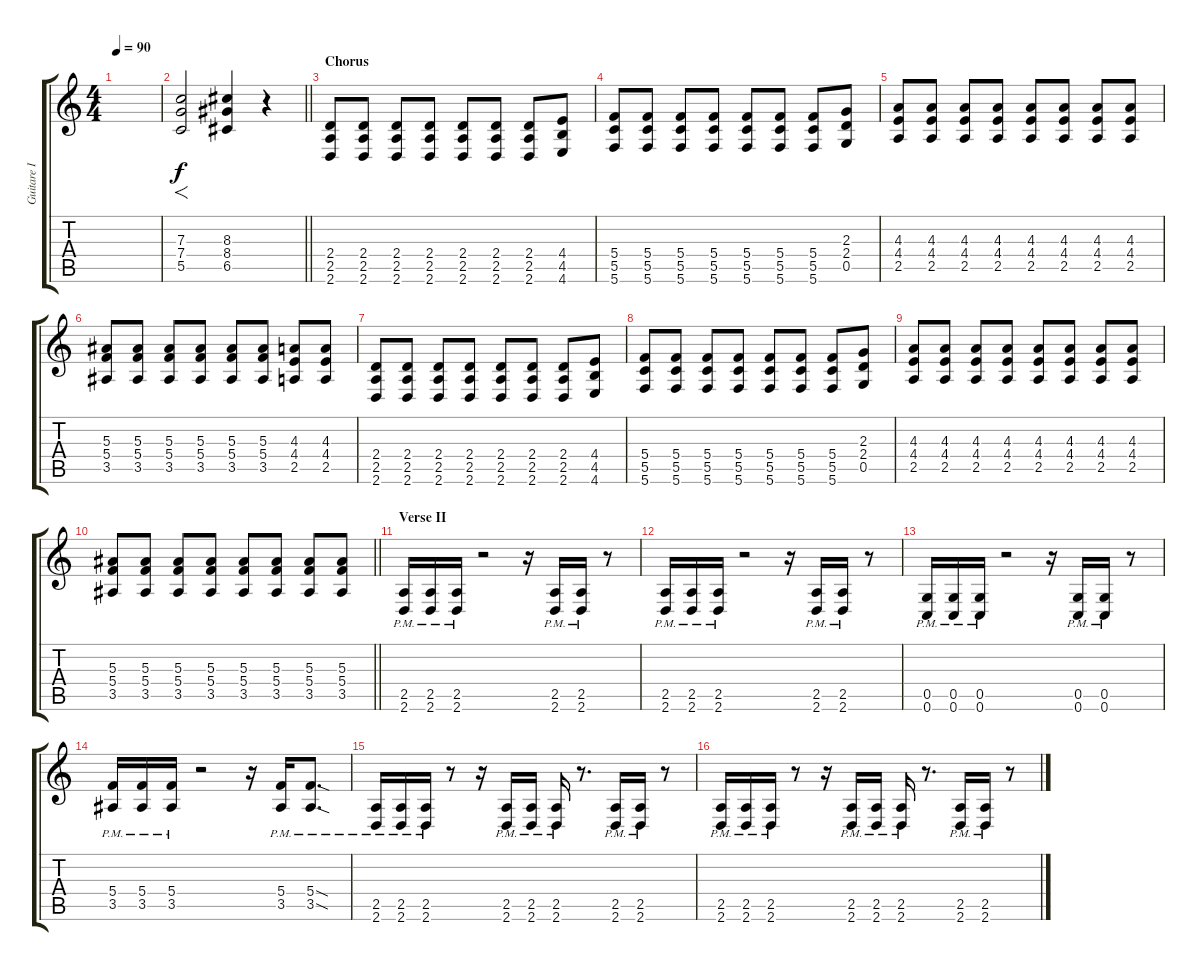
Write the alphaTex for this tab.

\track ("Guitare I" "Guitare I") {instrument distortionguitar}
\staff {score tabs}
\tuning (D4 A3 F3 C3 G2 C2) {hide}
\ts (4 4)
\tempo 90
\clef g2
\ks c
|
\barLineRight lightlight
(7.3 7.4 5.5).2{f} (8.3 8.4 6.5).4 r.4 |
\section ("" "Chorus")
(2.4 2.5 2.6).8 (2.4 2.5 2.6).8 (2.4 2.5 2.6).8 (2.4 2.5 2.6).8 (2.4 2.5 2.6).8 (2.4 2.5 2.6).8 (2.4 2.5 2.6).8 (4.4 4.5 4.6).8 |
(5.4 5.5 5.6).8 (5.4 5.5 5.6).8 (5.4 5.5 5.6).8 (5.4 5.5 5.6).8 (5.4 5.5 5.6).8 (5.4 5.5 5.6).8 (5.4 5.5 5.6).8 (2.3 2.4 0.5).8 |
(4.3 4.4 2.5).8 (4.3 4.4 2.5).8 (4.3 4.4 2.5).8 (4.3 4.4 2.5).8 (4.3 4.4 2.5).8 (4.3 4.4 2.5).8 (4.3 4.4 2.5).8 (4.3 4.4 2.5).8 |
(5.3 5.4 3.5).8 (5.3 5.4 3.5).8 (5.3 5.4 3.5).8 (5.3 5.4 3.5).8 (5.3 5.4 3.5).8 (5.3 5.4 3.5).8 (4.3 4.4 2.5).8 (4.3 4.4 2.5).8 |
(2.4 2.5 2.6).8 (2.4 2.5 2.6).8 (2.4 2.5 2.6).8 (2.4 2.5 2.6).8 (2.4 2.5 2.6).8 (2.4 2.5 2.6).8 (2.4 2.5 2.6).8 (4.4 4.5 4.6).8 |
(5.4 5.5 5.6).8 (5.4 5.5 5.6).8 (5.4 5.5 5.6).8 (5.4 5.5 5.6).8 (5.4 5.5 5.6).8 (5.4 5.5 5.6).8 (5.4 5.5 5.6).8 (2.3 2.4 0.5).8 |
(4.3 4.4 2.5).8 (4.3 4.4 2.5).8 (4.3 4.4 2.5).8 (4.3 4.4 2.5).8 (4.3 4.4 2.5).8 (4.3 4.4 2.5).8 (4.3 4.4 2.5).8 (4.3 4.4 2.5).8 |
\barLineRight lightlight
(5.3 5.4 3.5).8 (5.3 5.4 3.5).8 (5.3 5.4 3.5).8 (5.3 5.4 3.5).8 (5.3 5.4 3.5).8 (5.3 5.4 3.5).8 (5.3 5.4 3.5).8 (5.3 5.4 3.5).8 |
\section ("" "Verse II")
(2.5{pm} 2.6{pm}).16 (2.5{pm} 2.6{pm}).16 (2.5{pm} 2.6{pm}).16 r.2 r.16 (2.5{pm} 2.6{pm}).16 (2.5{pm} 2.6{pm}).16 r.8 |
(2.5{pm} 2.6{pm}).16 (2.5{pm} 2.6{pm}).16 (2.5{pm} 2.6{pm}).16 r.2 r.16 (2.5{pm} 2.6{pm}).16 (2.5{pm} 2.6{pm}).16 r.8 |
(0.5{pm} 0.6{pm}).16 (0.5{pm} 0.6{pm}).16 (0.5{pm} 0.6{pm}).16 r.2 r.16 (0.5{pm} 0.6{pm}).16 (0.5{pm} 0.6{pm}).16 r.8 |
(5.4{pm} 3.5{pm}).16 (5.4{pm} 3.5{pm}).16 (5.4{pm} 3.5{pm}).16 r.2 r.16 (5.4{pm} 3.5{pm}).16 (5.4{sod pm} 3.5{sod pm}).8{d} |
(2.5{pm} 2.6{pm}).16 (2.5{pm} 2.6{pm}).16 (2.5{pm} 2.6{pm}).16 r.8 r.16 (2.5{pm} 2.6{pm}).16 (2.5{pm} 2.6{pm}).16 (2.5{pm} 2.6{pm}).16 r.8{d} (2.5{pm} 2.6{pm}).16 (2.5{pm} 2.6{pm}).16 r.8 |
(2.5{pm} 2.6{pm}).16 (2.5{pm} 2.6{pm}).16 (2.5{pm} 2.6{pm}).16 r.8 r.16 (2.5{pm} 2.6{pm}).16 (2.5{pm} 2.6{pm}).16 (2.5{pm} 2.6{pm}).16 r.8{d} (2.5{pm} 2.6{pm}).16 (2.5{pm} 2.6{pm}).16 r.8
